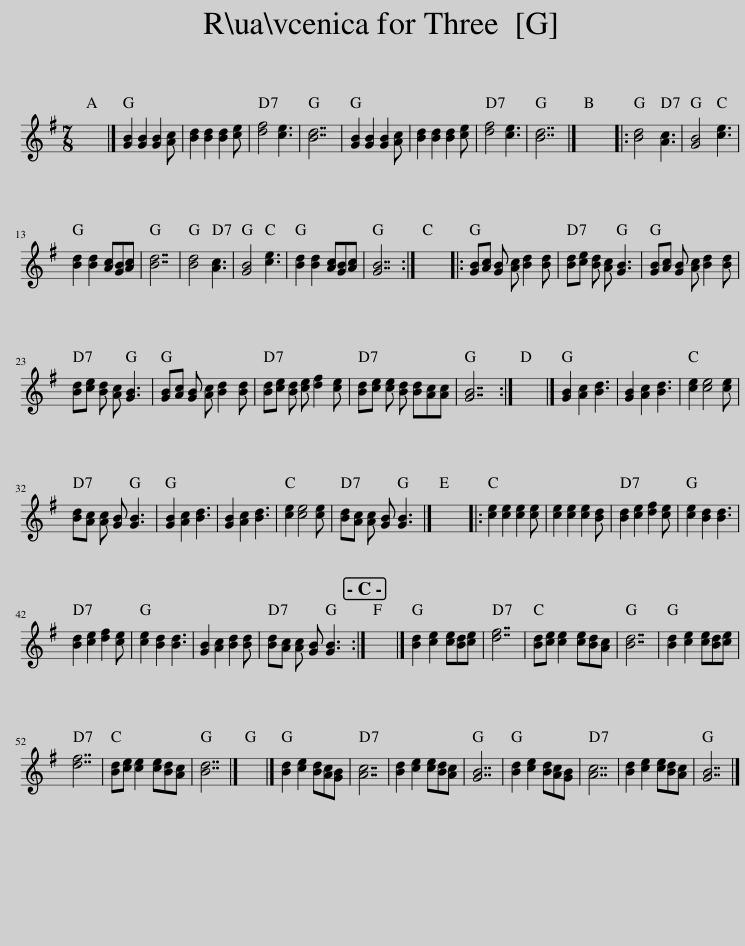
X:1
L:1/8
M:7/8
I:linebreak $
K:G
V:1 treble
V:1
 x7 |] [GB]2 [GB]2 [GB]2 [Ac] | [Bd]2 [Bd]2 [Bd]2 [ce] | [df]4 [ce]3 | [Bd]7 | %5
 [GB]2 [GB]2 [GB]2 [Ac] | [Bd]2 [Bd]2 [Bd]2 [ce] | [df]4 [ce]3 | [Bd]7 |] x7 |: %10
 [Bd]4 [Ac]3 | [GB]4 [ce]3 |$ [Bd]2 [Bd]2 [Ac][GB][Ac] | [Bd]7 | [Bd]4 [Ac]3 | %15
 [GB]4 [ce]3 | [Bd]2 [Bd]2 [Ac][GB][Ac] | [GB]7 :| x7 |: [GB][Ac] [GB] [Ac] [Bd]2 [Bd] | %20
 [Bd][ce] [Bd] [Ac] [GB]3 | [GB][Ac] [GB] [Ac] [Bd]2 [Bd] |$ [Bd][ce] [Bd] [Ac] [GB]3 | [GB][Ac] [GB] [Ac] [Bd]2 [Bd] | [Bd][ce] [Bd] [ce] [df]2 [ce] | %25
 [Bd][ce] [ce] [Bd] [Bd][Ac][Ac] | [GB]7 :| x7 |] [GB]2 [Ac]2 [Bd]3 | [GB]2 [Ac]2 [Bd]3 | %30
 [ce]2 [ce]4 [ce] |$ [Bd][Ac] [Ac] [GB] [GB]3 | [GB]2 [Ac]2 [Bd]3 | [GB]2 [Ac]2 [Bd]3 | [ce]2 [ce]4 [ce] | %35
 [Bd][Ac] [Ac] [GB] [GB]3 |] x7 |: [ce]2 [ce]2 [ce]2 [ce] | [ce]2 [ce]2 [ce]2 [Bd] | [Bd]2 [ce]2 [df]2 [ce] | %40
 [ce]2 [Bd]2 [Bd]3 |$ [Bd]2 [ce]2 [df]2 [ce] | [ce]2 [Bd]2 [Bd]3 | [GB]2 [Ac]2 [Bd]2 [Bd] | [Bd][Ac] [Ac] [GB] [GB]3 :| %45
 x7 |] [Bd]2 [ce]2 [ce][Bd][ce] | [df]7 | [Bd][ce] [ce]2 [ce][Bd][Ac] | [Bd]7 | %50
 [Bd]2 [ce]2 [ce][Bd][ce] |$ [df]7 | [Bd][ce] [ce]2 [ce][Bd][Ac] | [Bd]7 |] x7 |] %55
 [Bd]2 [ce]2 [Bd][Ac][GB] | [Ac]7 | [Bd]2 [ce]2 [ce][Bd][Ac] | [GB]7 | [Bd]2 [ce]2 [Bd][Ac][GB] | %60
 [Ac]7 | [Bd]2 [ce]2 [ce][Bd][Ac] | [GB]7 |] %63
